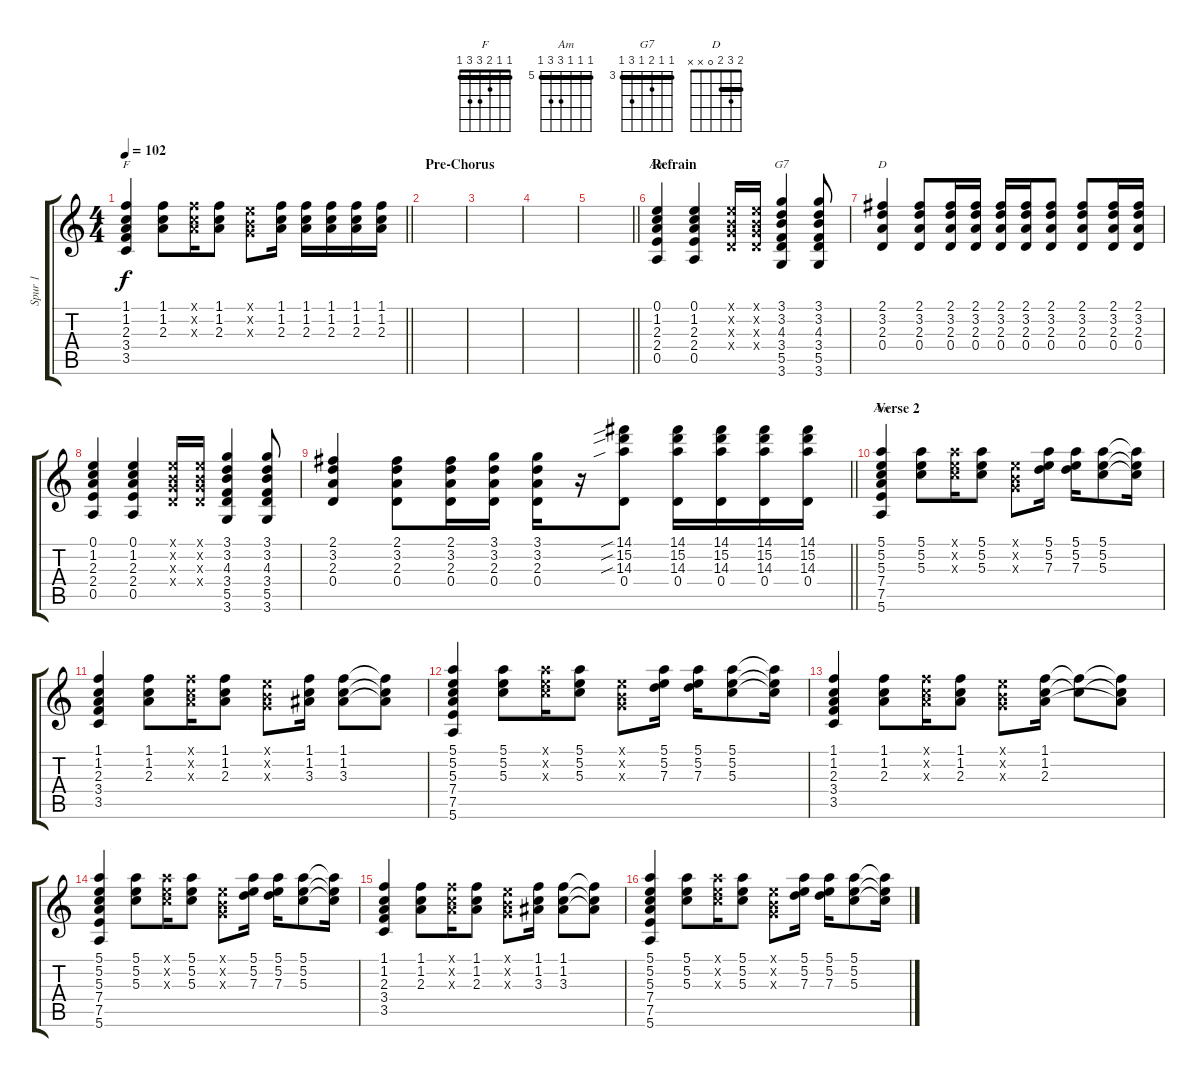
\track ("Spur 1" "Spur 1") {instrument electricguitarjazz}
\staff {score tabs}
\tuning (E4 B3 G3 D3 A2 E2) {hide}
\chord ("F" 1 1 2 3 3 1) {barre 1}
\chord ("Am" 0 1 2 2 0 x)
\chord ("G7" 3 3 4 3 5 3) {firstfret 3 barre 3}
\chord ("D" 2 3 2 0 x x) {barre 2}
\chord ("Am" 5 5 5 7 7 5) {firstfret 5 barre 5}
\ts (4 4)
\tempo 102
\clef g2
\barLineRight lightlight
\ks c
(1.1 1.2 2.3 3.4 3.5).4{ch "F" dy f} (1.1 1.2 2.3).8 (1.1{x} 1.2{x} 2.3{x}).16 (1.1 1.2 2.3).8 (0.1{x} 0.2{x} 0.3{x}).8 (1.1 1.2 2.3).16 (1.1 1.2 2.3).16 (1.1 1.2 2.3).16 (1.1 1.2 2.3).16 (1.1 1.2 2.3).16 |
\section ("" "Pre-Chorus")
|
|
|
\barLineRight lightlight
|
\section ("" "Refrain")
(0.1 1.2 2.3 2.4 0.5).4{ch "Am"} (0.1 1.2 2.3 2.4 0.5).4 (0.1{x} 0.2{x} 0.3{x} 0.4{x}).16 (0.1{x} 0.2{x} 0.3{x} 0.4{x}).16 (3.1 3.2 4.3 3.4 5.5 3.6).4{ch "G7"} (3.1 3.2 4.3 3.4 5.5 3.6).8 |
(2.1 3.2 2.3 0.4).4{ch "D"} (2.1 3.2 2.3 0.4).8 (2.1 3.2 2.3 0.4).16 (2.1 3.2 2.3 0.4).16 (2.1 3.2 2.3 0.4).16 (2.1 3.2 2.3 0.4).16 (2.1 3.2 2.3 0.4).8 (2.1 3.2 2.3 0.4).8 (2.1 3.2 2.3 0.4).16 (2.1 3.2 2.3 0.4).16 |
(0.1 1.2 2.3 2.4 0.5).4 (0.1 1.2 2.3 2.4 0.5).4 (0.1{x} 0.2{x} 0.3{x} 0.4{x}).16 (0.1{x} 0.2{x} 0.3{x} 0.4{x}).16 (3.1 3.2 4.3 3.4 5.5 3.6).4 (3.1 3.2 4.3 3.4 5.5 3.6).8 |
\barLineRight lightlight
(2.1 3.2 2.3 0.4).4 (2.1 3.2 2.3 0.4).8 (2.1 3.2 2.3 0.4).16 (3.1 3.2 2.3 0.4).16 (3.1 3.2 2.3 0.4).16 r.16 (14.1{sib} 15.2{sib} 14.3{sib} 0.4).8 (14.1 15.2 14.3 0.4).16 (14.1 15.2 14.3 0.4).16 (14.1 15.2 14.3 0.4).16 (14.1 15.2 14.3 0.4).16 |
\section ("" "Verse 2")
(5.1 5.2 5.3 7.4 7.5 5.6).4{ch "Am"} (5.1 5.2 5.3).8 (5.1{x} 5.2{x} 5.3{x}).16 (5.1 5.2 5.3).8 (0.1{x} 0.2{x} 0.3{x}).8 (5.1 5.2 7.3).16 (5.1 5.2 7.3).16 (5.1 5.2 5.3).8 (5.1{t} 5.2{t} 5.3{t}).16 |
(1.1 1.2 2.3 3.4 3.5).4 (1.1 1.2 2.3).8 (1.1{x} 1.2{x} 2.3{x}).16 (1.1 1.2 2.3).8 (0.1{x} 0.2{x} 0.3{x}).8 (1.1 1.2 3.3).16 (1.1 1.2 3.3).8 (1.1{t} 1.2{t} 3.3{t}).8 |
(5.1 5.2 5.3 7.4 7.5 5.6).4 (5.1 5.2 5.3).8 (5.1{x} 5.2{x} 5.3{x}).16 (5.1 5.2 5.3).8 (0.1{x} 0.2{x} 0.3{x}).8 (5.1 5.2 7.3).16 (5.1 5.2 7.3).16 (5.1 5.2 5.3).8 (5.1{t} 5.2{t} 5.3{t}).16 |
(1.1 1.2 2.3 3.4 3.5).4 (1.1 1.2 2.3).8 (1.1{x} 1.2{x} 2.3{x}).16 (1.1 1.2 2.3).8 (0.1{x} 0.2{x} 0.3{x}).8 (1.1 1.2 2.3).16 (1.1{t} 1.2{t}).8 (1.1{t} 1.2{t} 2.3{t}).8 |
(5.1 5.2 5.3 7.4 7.5 5.6).4 (5.1 5.2 5.3).8 (5.1{x} 5.2{x} 5.3{x}).16 (5.1 5.2 5.3).8 (0.1{x} 0.2{x} 0.3{x}).8 (5.1 5.2 7.3).16 (5.1 5.2 7.3).16 (5.1 5.2 5.3).8 (5.1{t} 5.2{t} 5.3{t}).16 |
(1.1 1.2 2.3 3.4 3.5).4 (1.1 1.2 2.3).8 (1.1{x} 1.2{x} 2.3{x}).16 (1.1 1.2 2.3).8 (0.1{x} 0.2{x} 0.3{x}).8 (1.1 1.2 3.3).16 (1.1 1.2 3.3).8 (1.1{t} 1.2{t} 3.3{t}).8 |
(5.1 5.2 5.3 7.4 7.5 5.6).4 (5.1 5.2 5.3).8 (5.1{x} 5.2{x} 5.3{x}).16 (5.1 5.2 5.3).8 (0.1{x} 0.2{x} 0.3{x}).8 (5.1 5.2 7.3).16 (5.1 5.2 7.3).16 (5.1 5.2 5.3).8 (5.1{t} 5.2{t} 5.3{t}).16
